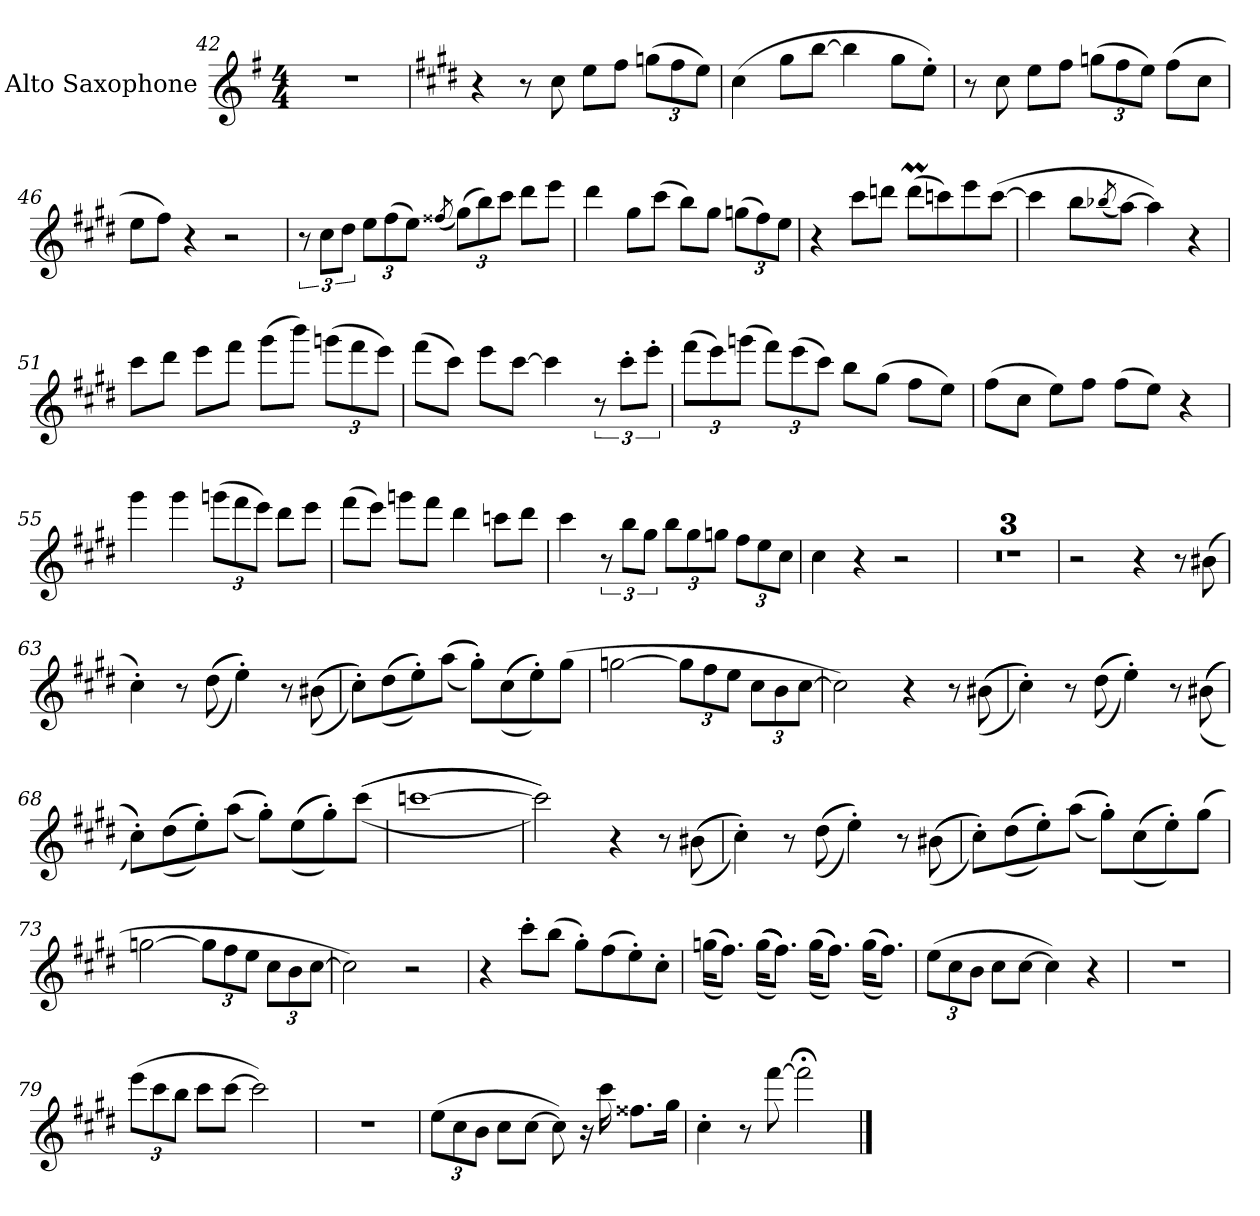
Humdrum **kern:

**kern
*part1
*staff1
*I"Alto Saxophone
*I'A. Sax.
*clefG2
*ITrd5c9
*k[b-e-]
*M4/4
=42
1r
=43
*k[f#]
4r
8r
8e\
8g\L
8a\J
*Xbrackettup
(>12b-X\L
12a\
12g\J)
=44
(>4e\
8b\L
[8dd\J
4dd\]
8b\L
8g'\J)
=45
8r
8e\
8g\L
8a\J
(>12b-X\L
12a\
12g\J)
(>8a\L
8e\J
!!LO:LB:g=z
=46
8g\L
8a\J)
4r
2r
=47
*brackettup
12r
12e\L
12f#\J
*Xbrackettup
12g\L
(>12a\
12g\J)
(<8qa#X/
(>12b\L)
12dd\)
12ee\J
8ff#\L
8gg\J
=48
4ff#\
8b\L
(>8ee\J
8dd\L)
8b\J
(>12b-X\L
12a\)
12g\J
=49
4r
8ee\L
8ffn\J
(>8ffM\L
8ee-X\)
8gg\
(>[8ee-\J
!!LO:LB:g=z
=50
4ee-\]
8dd\L
(<8qdd-X/
[8cc\J)
4cc\])
4r
=51
8ee\L
8ff#\J
8gg\L
8aa\J
(>8bb\L
8ddd\J)
(>12bb-X\L
12aa\
12gg\J)
=52
(>8aa\L
8ee\J)
8gg\L
[8ee\J
4ee\]
*brackettup
12r
12ee'\L
12gg'\J
=53
*Xbrackettup
(>12aa\L
12gg\)
(>12bb-X\J
12aa\L)
(>12gg\
12ee\J)
8dd\L
(>8b\J
8a\L
8g\J)
!!LO:LB:g=z
=54
(>8a\L
8e\J
8g\L)
8a\J
(>8a\L
8g\J)
4r
=55
4bb\
4bb\
(>12bb-X\L
12aa\
12gg\J)
8ff#\L
8gg\J
=56
(>8aa\L
8gg\J)
8bb-X\L
8aa\J
4ff#\
8ee-X\L
8ff#\J
=57
4ee\
*brackettup
12r
12dd\L
12b\J
*Xbrackettup
12dd\L
12b\
12b-X\J
12a\L
12g\
12e\J
=58
4e\
4r
2r
!!LO:LB:g=z
=59
1r
=60
1r
=61
1r
=62
2r
4r
8r
(>8d#X\
=63
4e'\)
8r
(>(>(>8f#\
4g'\)))
8r
(>(>(>8d#X\
=64
8e'\L)))
(>(>(>8f#\
8g'\)))
(>(>(>8cc\J
8b'\L)))
(>(>(>8e\
8g'\)))
(>8b\J
=65
[2b-X\
12b-\L]
12a\
12g\J
12e\L
12d\
[12e\J
=66
2e\])
4r
8r
(>(>(>8d#X\
=67
4e'\)))
8r
(>(>(>8f#\
4g'\)))
8r
(>(>(>8d#X\
!!LO:PB:g=z
=68
8e'\L)))
(>(>(>8f#\
8g'\)))
(>(>(>8cc\J
8b'\L)))
(>(>(>8g\
8b'\)))
(>(>(>8ee\J
=69
[1ee-X
=70
2ee-\])))
4r
8r
(>(>(>8d#X\
=71
4e'\)))
8r
(>(>(>8f#\
4g'\)))
8r
(>(>(>8d#X\
=72
8e'\L)))
(>(>(>8f#\
8g'\)))
(>(>(>8cc\J
8b'\L)))
(>(>(>8e\
8g'\)))
(>8b\J
=73
[2b-X\
12b-\L]
12a\
12g\J
12e\L
12d\
[12e\J
=74
2e\])
2r
!!LO:LB:g=z
=75
4r
8ee'\L
(>8dd\J
8b'\L)
(>8a\
8g'\)
8e'\J
=76
(>(>(>16b-X\KL
8.a\J)))
(>(>(>(>(>(>16b-\KL
8.a\J))))))
(>(>(>16b-\KL
8.a\J)))
(>(>(>16b-\KL
8.a\J)))
=77
(>12g\L
12e\
12d\J
8e\L
[8e\J
4e\])
4r
=78
1r
=79
(>12gg\L
12ee\
12dd\J
8ee\L
[8ee\J
2ee\])
=80
1r
!!LO:LB:g=z
=81
(>12g\L
12e\
12d\J
8e\L
[8e\J
8e\])
16r
16ee\
8.a#X\L
16b\Jk
=82
4e'\
8r
[8aa\
2aa;<\]
==
*-
